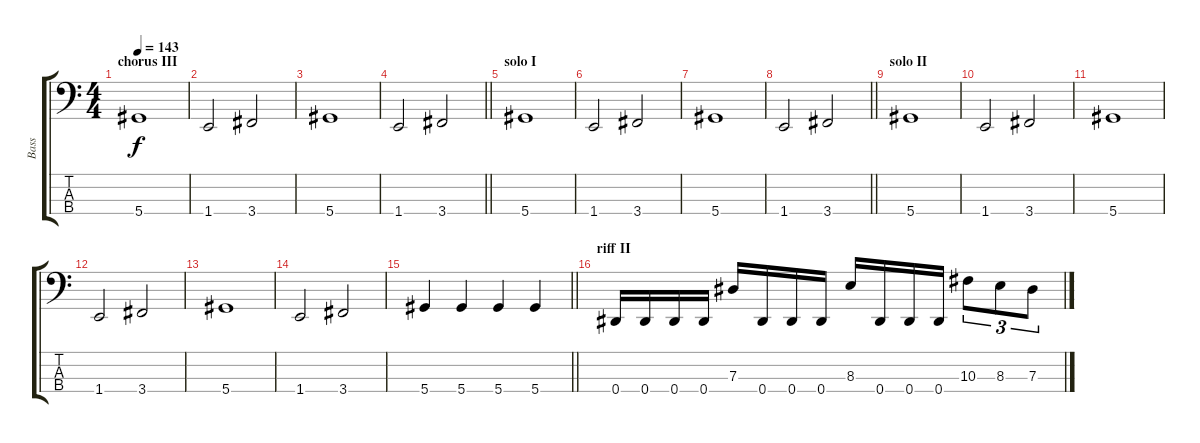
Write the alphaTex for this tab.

\track ("Bass" "Bass") {instrument electricbassfinger}
\staff {score tabs}
\tuning (Gb2 Db2 Ab1 Eb1) {hide}
\ts (4 4)
\section ("" "chorus III")
\tempo 143
\clef f4
\ks c
5.4.1{dy f} |
1.4.2 3.4.2 |
5.4.1 |
\barLineRight lightlight
1.4.2 3.4.2 |
\section ("" "solo I")
5.4.1 |
\ks aminor
1.4.2 3.4.2 |
\ks c
5.4.1 |
\barLineRight lightlight
\ks aminor
1.4.2 3.4.2 |
\section ("" "solo II")
5.4.1 |
\ks c
1.4.2 3.4.2 |
5.4.1 |
1.4.2 3.4.2 |
5.4.1 |
1.4.2 3.4.2 |
\barLineRight lightlight
5.4.4 5.4.4 5.4.4 5.4.4 |
\section ("" "riff II")
0.4.16 0.4.16 0.4.16 0.4.16 7.3.16 0.4.16 0.4.16 0.4.16 8.3.16 0.4.16 0.4.16 0.4.16 10.3.8{tu (3 2)} 8.3.8{tu (3 2)} 7.3.8{tu (3 2)}
